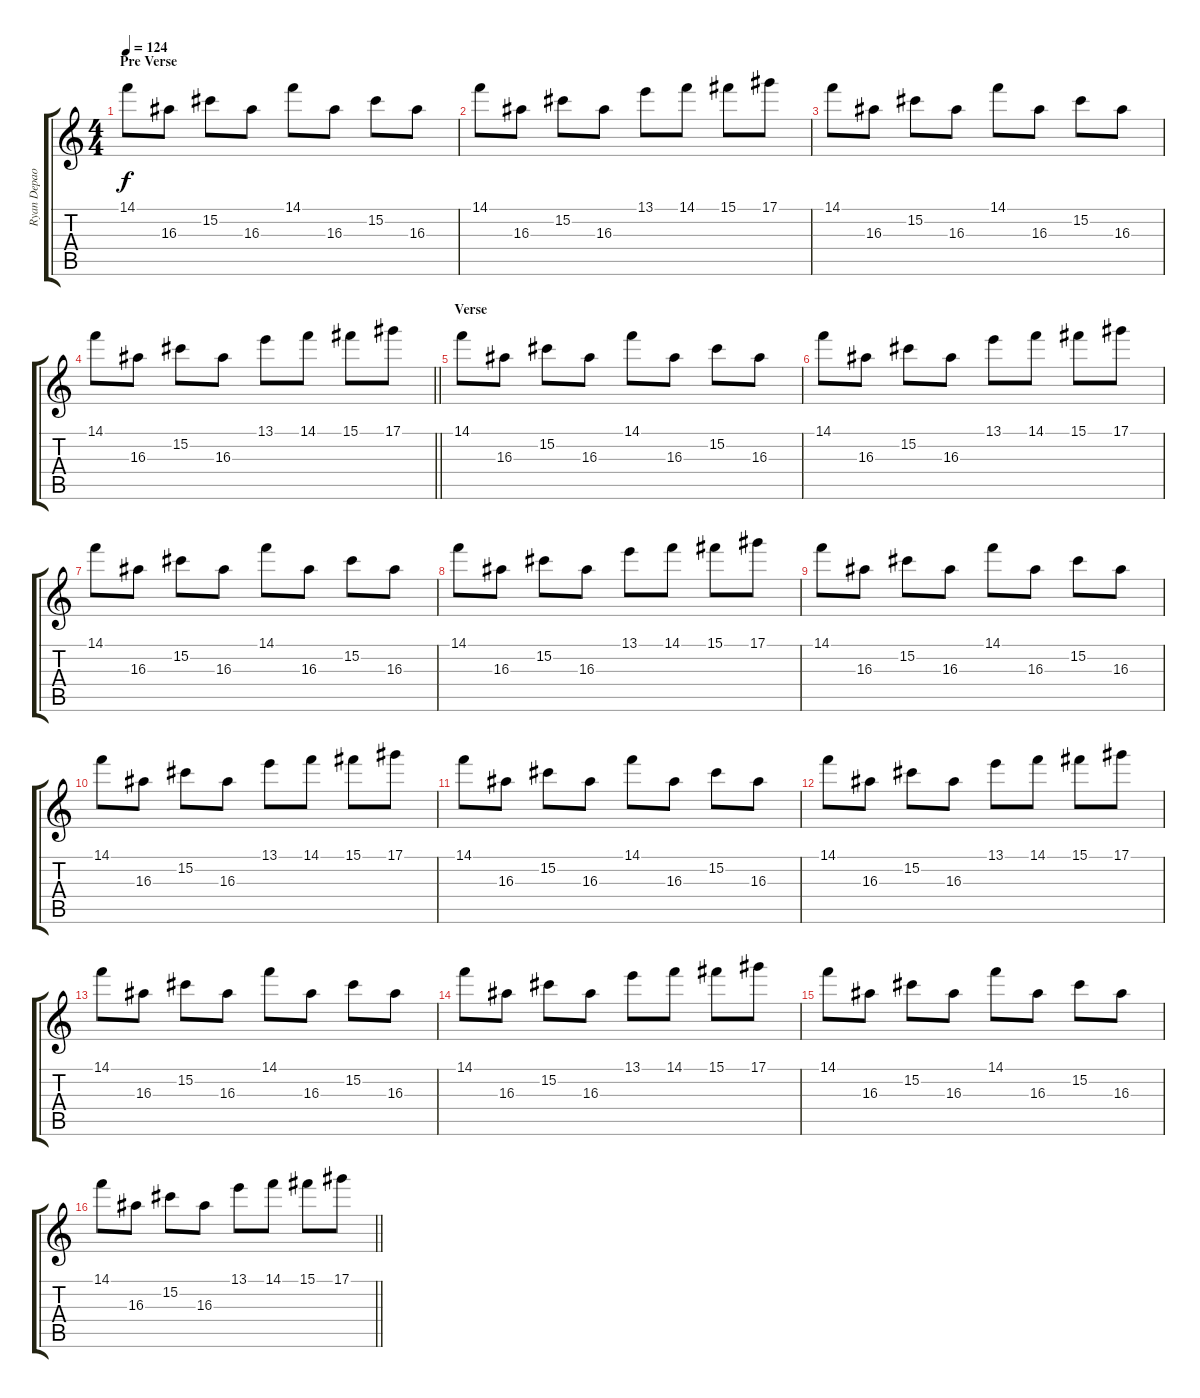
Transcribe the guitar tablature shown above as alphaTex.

\track ("Ryan Depaolo" "Ryan Depao") {instrument distortionguitar}
\staff {score tabs}
\tuning (Eb4 Bb3 Gb3 Db3 Ab2 Eb2) {hide}
\ts (4 4)
\section ("" "Pre Verse")
\tempo 124
\clef g2
\ks c
14.1.8{dy f} 16.3.8 15.2.8 16.3.8 14.1.8 16.3.8 15.2.8 16.3.8 |
14.1.8 16.3.8 15.2.8 16.3.8 13.1.8 14.1.8 15.1.8 17.1.8 |
14.1.8 16.3.8 15.2.8 16.3.8 14.1.8 16.3.8 15.2.8 16.3.8 |
\barLineRight lightlight
14.1.8 16.3.8 15.2.8 16.3.8 13.1.8 14.1.8 15.1.8 17.1.8 |
\section ("" "Verse")
14.1.8 16.3.8 15.2.8 16.3.8 14.1.8 16.3.8 15.2.8 16.3.8 |
14.1.8 16.3.8 15.2.8 16.3.8 13.1.8 14.1.8 15.1.8 17.1.8 |
14.1.8 16.3.8 15.2.8 16.3.8 14.1.8 16.3.8 15.2.8 16.3.8 |
14.1.8 16.3.8 15.2.8 16.3.8 13.1.8 14.1.8 15.1.8 17.1.8 |
14.1.8 16.3.8 15.2.8 16.3.8 14.1.8 16.3.8 15.2.8 16.3.8 |
14.1.8 16.3.8 15.2.8 16.3.8 13.1.8 14.1.8 15.1.8 17.1.8 |
14.1.8 16.3.8 15.2.8 16.3.8 14.1.8 16.3.8 15.2.8 16.3.8 |
14.1.8 16.3.8 15.2.8 16.3.8 13.1.8 14.1.8 15.1.8 17.1.8 |
14.1.8 16.3.8 15.2.8 16.3.8 14.1.8 16.3.8 15.2.8 16.3.8 |
14.1.8 16.3.8 15.2.8 16.3.8 13.1.8 14.1.8 15.1.8 17.1.8 |
14.1.8 16.3.8 15.2.8 16.3.8 14.1.8 16.3.8 15.2.8 16.3.8 |
\barLineRight lightlight
14.1.8 16.3.8 15.2.8 16.3.8 13.1.8 14.1.8 15.1.8 17.1.8
